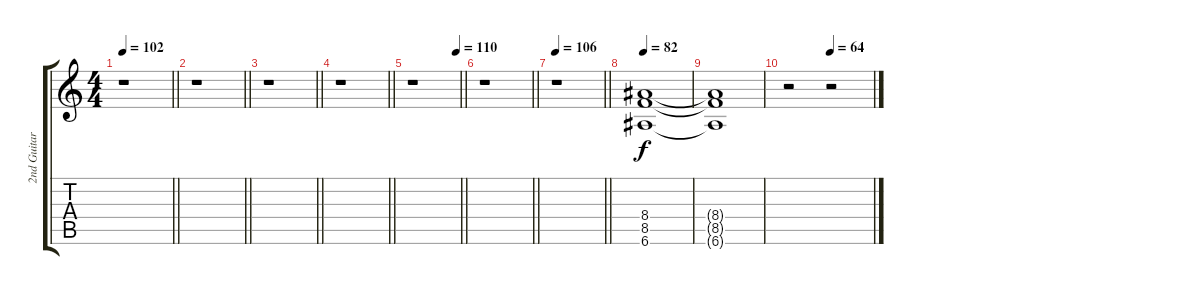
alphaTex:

\track ("2nd Guitar" "2nd Guitar") {instrument distortionguitar}
\staff {score tabs}
\tuning (E4 B3 G3 D3 A2 E2) {hide}
\ts (4 4)
\tempo 102
\clef g2
\barLineRight lightlight
\ks c
r.1{dy f} |
\barLineRight lightlight
r.1 |
\barLineRight lightlight
r.1 |
\barLineRight lightlight
r.1 |
\tempo (110 0.9375)
\barLineRight lightlight
r.1 |
\barLineRight lightlight
r.1 |
\tempo 106
\barLineRight lightlight
r.1 |
\tempo 82
(8.4 8.5 6.6).1{volume 6} |
(8.4{t} 8.5{t} 6.6{t}).1 |
\tempo (64 0.5)
r.2 r.2
